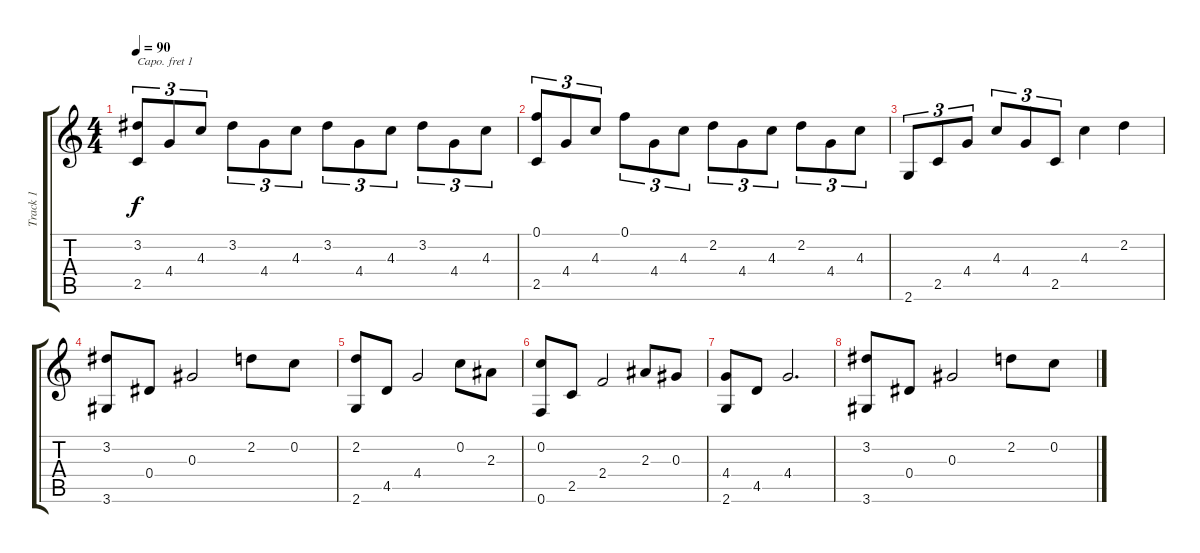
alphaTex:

\track ("Track 1" "Track 1") {instrument acousticguitarnylon}
\staff {score tabs}
\capo 1
\tuning (E4 B3 G3 D3 A2 E2) {hide}
\ts (4 4)
\tempo 90
\clef g2
\ks c
(3.2 2.5).8{tu (3 2) dy f} 4.4.8{tu (3 2)} 4.3.8{tu (3 2)} 3.2.8{tu (3 2)} 4.4.8{tu (3 2)} 4.3.8{tu (3 2)} 3.2.8{tu (3 2)} 4.4.8{tu (3 2)} 4.3.8{tu (3 2)} 3.2.8{tu (3 2)} 4.4.8{tu (3 2)} 4.3.8{tu (3 2)} |
(0.1 2.5).8{tu (3 2)} 4.4.8{tu (3 2)} 4.3.8{tu (3 2)} 0.1.8{tu (3 2)} 4.4.8{tu (3 2)} 4.3.8{tu (3 2)} 2.2.8{tu (3 2)} 4.4.8{tu (3 2)} 4.3.8{tu (3 2)} 2.2.8{tu (3 2)} 4.4.8{tu (3 2)} 4.3.8{tu (3 2)} |
2.6.8{tu (3 2)} 2.5.8{tu (3 2)} 4.4.8{tu (3 2)} 4.3.8{tu (3 2)} 4.4.8{tu (3 2)} 2.5.8{tu (3 2)} 4.3.4 2.2.4 |
(3.2 3.6).8 0.4.8 0.3.2 2.2.8 0.2.8 |
(2.2 2.6).8 4.5.8 4.4.2 0.2.8 2.3.8 |
(0.2 0.6).8 2.5.8 2.4.2 2.3.8 0.3.8 |
(4.4 2.6).8 4.5.8 4.4.2{d} |
(3.2 3.6).8 0.4.8 0.3.2 2.2.8 0.2.8
